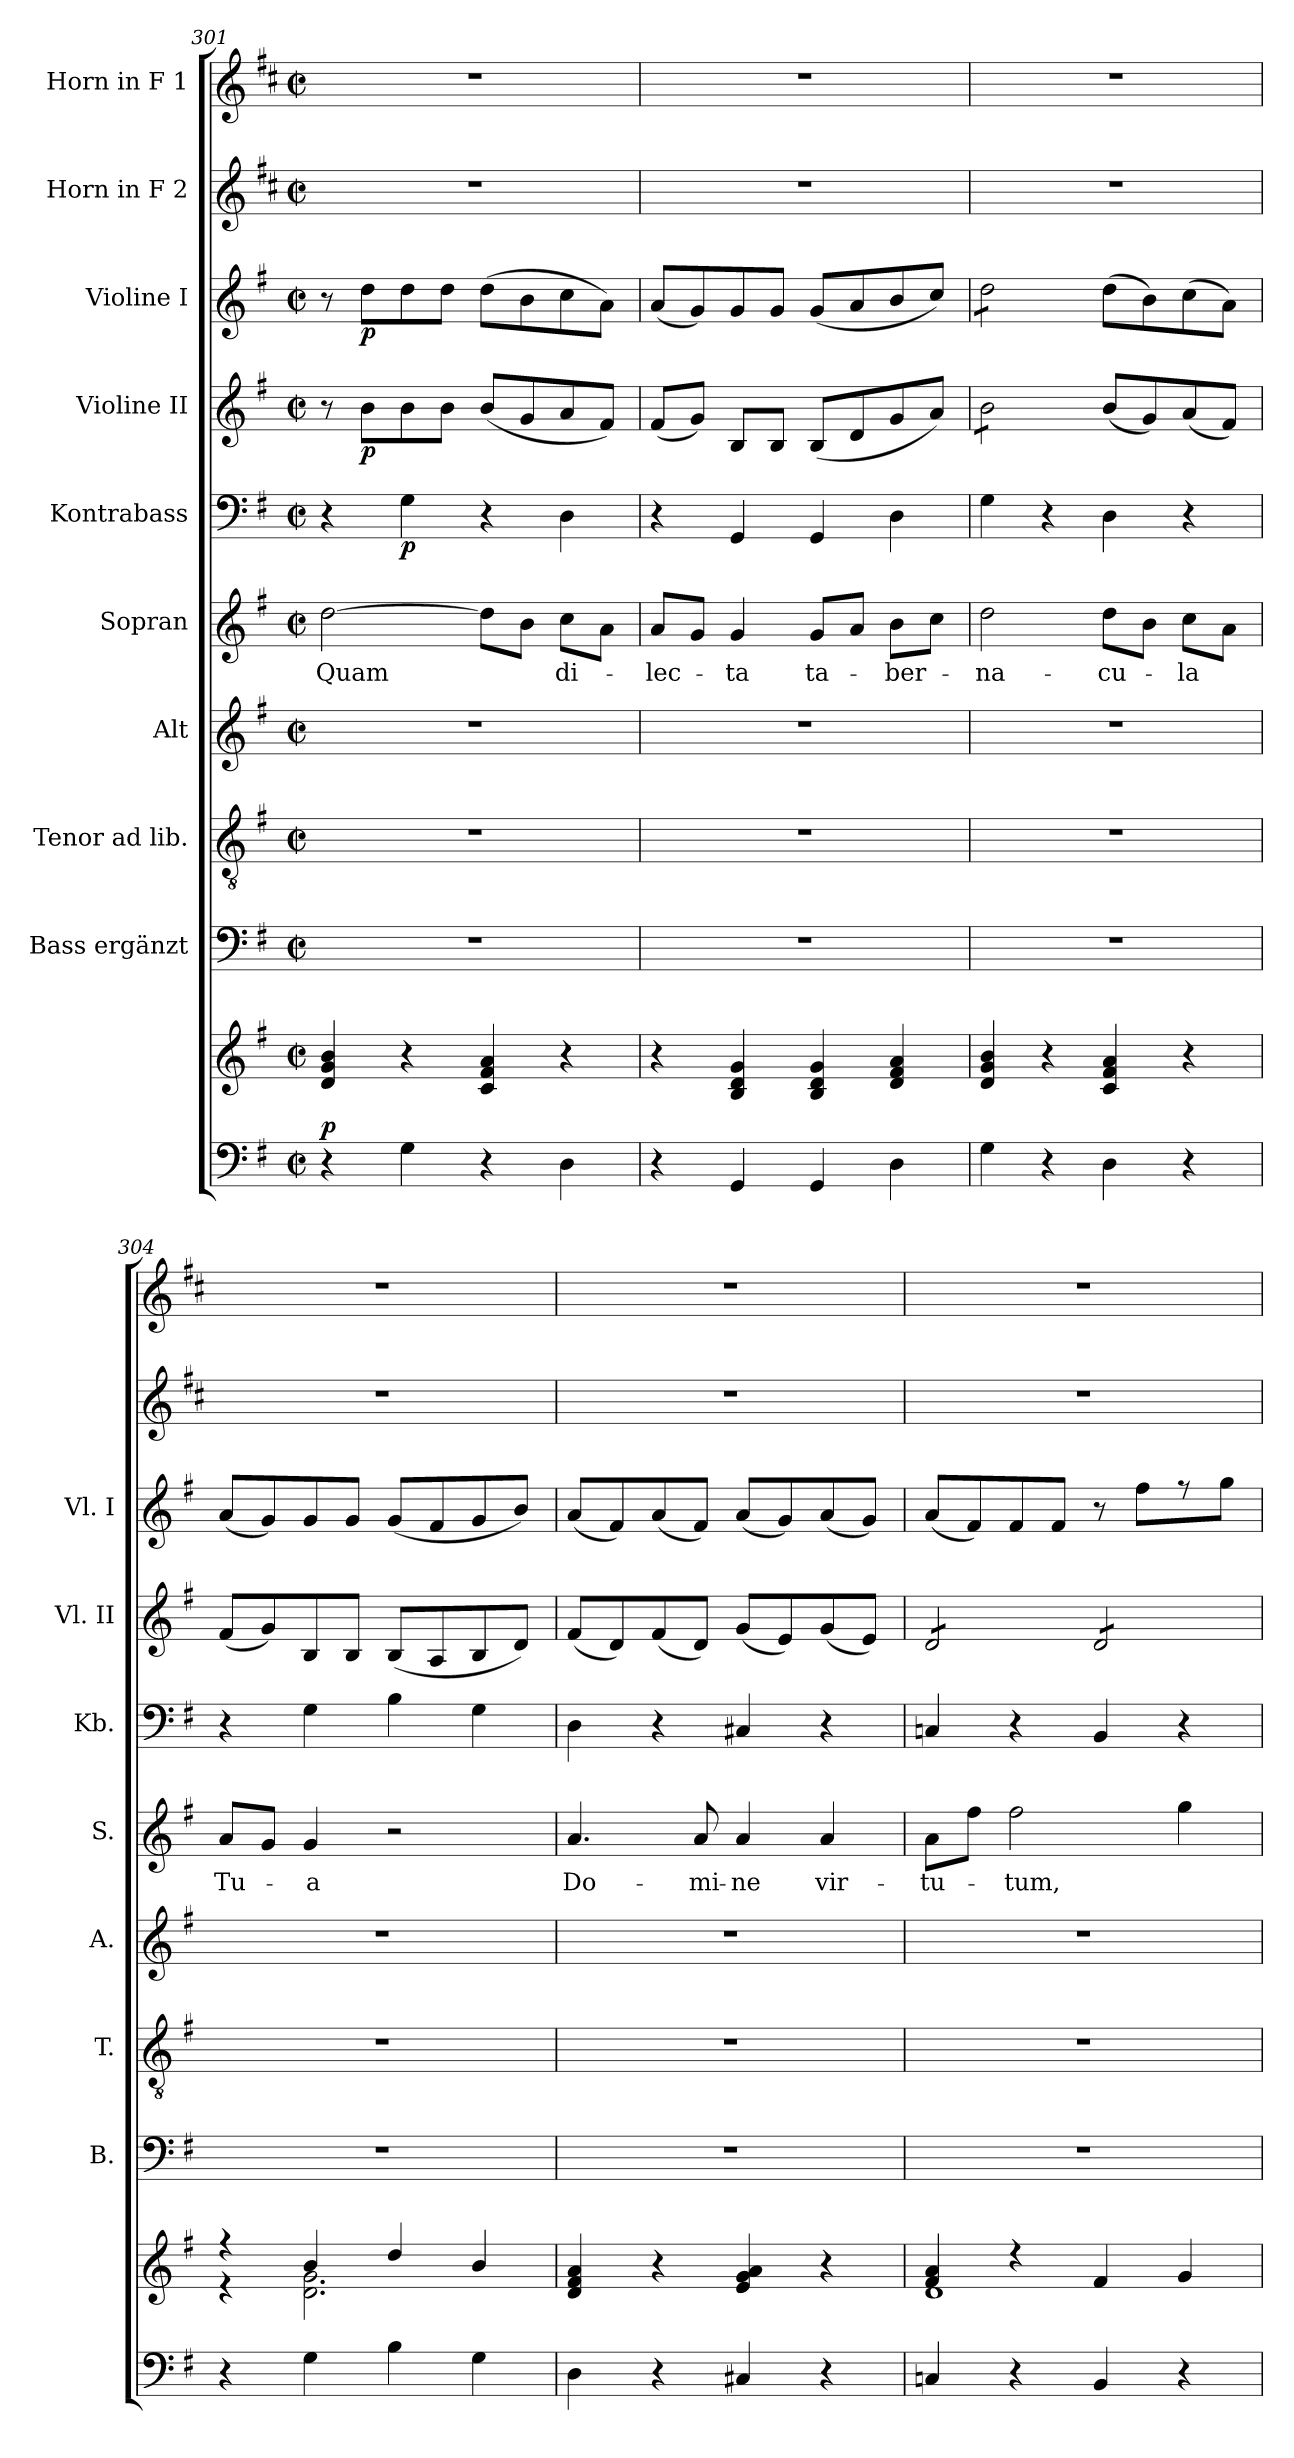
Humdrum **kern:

**kern	**kern	**dynam	**kern	**kern	**kern	**kern	**text	**kern	**dynam	**kern	**dynam	**kern	**dynam	**kern	**kern
*part10	*part10	*part10	*part9	*part8	*part7	*part6	*part6	*part5	*part5	*part4	*part4	*part3	*part3	*part2	*part1
*staff11	*staff10	*staff10/11	*staff9	*staff8	*staff7	*staff6	*staff6	*staff5	*staff5	*staff4	*staff4	*staff3	*staff3	*staff2	*staff1
*	*	*	*I"Bass ergänzt	*I"Tenor ad lib.	*I"Alt	*I"Sopran	*	*I"Kontrabass	*	*I"Violine II	*	*I"Violine I	*	*I"Horn in F 2	*I"Horn in F 1
*	*	*	*I'B.	*I'T.	*I'A.	*I'S.	*	*I'Kb.	*	*I'Vl. II	*	*I'Vl. I	*	*	*
!!LO:PB:g=z
*clefF4	*clefG2	*	*clefF4	*clefGv2	*clefG2	*clefG2	*	*clefF4	*	*clefG2	*	*clefG2	*	*clefG2	*clefG2
*	*	*	*	*	*	*	*	*ITrd7c12	*	*	*	*	*	*ITrd4c7	*ITrd4c7
*k[f#]	*k[f#]	*	*k[f#]	*k[f#]	*k[f#]	*k[f#]	*	*k[f#]	*	*k[f#]	*	*k[f#]	*	*k[f#]	*k[f#]
*G:	*G:	*	*G:	*G:	*G:	*G:	*	*G:	*	*G:	*	*G:	*	*G:	*G:
*M2/2	*M2/2	*	*M2/2	*M2/2	*M2/2	*M2/2	*	*M2/2	*	*M2/2	*	*M2/2	*	*M2/2	*M2/2
*met(c|)	*met(c|)	*	*met(c|)	*met(c|)	*met(c|)	*met(c|)	*	*met(c|)	*	*met(c|)	*	*met(c|)	*	*met(c|)	*met(c|)
=301	=301	=301	=301	=301	=301	=301	=301	=301	=301	=301	=301	=301	=301	=301	=301
!	!	!LO:DY:a=2	!	!	!	!	!LO:LY:b	!	!	!	!	!	!	!	!
4r	4d/ 4g/ 4b/	p	1r	1r	1r	[2dd\	Quam	4r	.	8r	.	8r	.	1r	1r
!	!	!	!	!	!	!	!	!	!	!	!LO:DY:b	!	!LO:DY:b	!	!
.	.	.	.	.	.	.	.	.	.	8b\L	p	8dd\L	p	.	.
!	!	!	!	!	!	!	!	!	!LO:DY:b	!	!	!	!	!	!
4G\	4r	.	.	.	.	.	.	4GG\	p	8b\	.	8dd\	.	.	.
.	.	.	.	.	.	.	.	.	.	8b\J	.	8dd\J	.	.	.
4r	4c/ 4f#/ 4a/	.	.	.	.	8dd\L]	.	4r	.	(<8b/L	.	(>8dd\L	.	.	.
.	.	.	.	.	.	8b\J	.	.	.	8g/	.	8b\	.	.	.
!	!	!	!	!	!	!	!LO:LY:b	!	!	!	!	!	!	!	!
4D\	4r	.	.	.	.	8cc\L	di-	4DD\	.	8a/	.	8cc\	.	.	.
.	.	.	.	.	.	8a\J	.	.	.	8f#/J)	.	8a\J)	.	.	.
=302	=302	=302	=302	=302	=302	=302	=302	=302	=302	=302	=302	=302	=302	=302	=302
!	!	!	!	!	!	!	!LO:LY:b	!	!	!	!	!	!	!	!
4r	4r	.	1r	1r	1r	8a/L	-lec-	4r	.	(<8f#/L	.	(<8a/L	.	1r	1r
.	.	.	.	.	.	8g/J	.	.	.	8g/J)	.	8g/)	.	.	.
!	!	!	!	!	!	!	!LO:LY:b	!	!	!	!	!	!	!	!
4GG/	4B/ 4d/ 4g/	.	.	.	.	4g/	-ta	4GGG/	.	8B/L	.	8g/	.	.	.
.	.	.	.	.	.	.	.	.	.	8B/J	.	8g/J	.	.	.
!	!	!	!	!	!	!	!LO:LY:b	!	!	!	!	!	!	!	!
4GG/	4B/ 4d/ 4g/	.	.	.	.	8g/L	ta-	4GGG/	.	(<8B/L	.	(<8g/L	.	.	.
.	.	.	.	.	.	8a/J	.	.	.	8d/	.	8a/	.	.	.
!	!	!	!	!	!	!	!LO:LY:b	!	!	!	!	!	!	!	!
4D\	4d/ 4f#/ 4a/	.	.	.	.	8b\L	-ber-	4DD\	.	8g/	.	8b/	.	.	.
.	.	.	.	.	.	8cc\J	.	.	.	8a/J)	.	8cc/J)	.	.	.
=303	=303	=303	=303	=303	=303	=303	=303	=303	=303	=303	=303	=303	=303	=303	=303
!	!	!	!	!	!	!	!LO:LY:b	!	!	!	!	!	!	!	!
*	*	*	*	*	*	*	*	*	*	*tremolo	*	*	*	*	*
*	*	*	*	*	*	*	*	*	*	*	*	*tremolo	*	*	*
4G\	4d/ 4g/ 4b/	.	1r	1r	1r	2dd\	-na-	4GG\	.	8b\L	.	8dd\L	.	1r	1r
.	.	.	.	.	.	.	.	.	.	8b\	.	8dd\	.	.	.
4r	4r	.	.	.	.	.	.	4r	.	8b\	.	8dd\	.	.	.
.	.	.	.	.	.	.	.	.	.	8b\J	.	8dd\J	.	.	.
*	*	*	*	*	*	*	*	*	*	*	*	*Xtremolo	*	*	*
*	*	*	*	*	*	*	*	*	*	*Xtremolo	*	*	*	*	*
!	!	!	!	!	!	!	!LO:LY:b	!	!	!	!	!	!	!	!
4D\	4c/ 4f#/ 4a/	.	.	.	.	8dd\L	-cu-	4DD\	.	(<8b/L	.	(>8dd\L	.	.	.
.	.	.	.	.	.	8b\J	.	.	.	8g/)	.	8b\)	.	.	.
!	!	!	!	!	!	!	!LO:LY:b	!	!	!	!	!	!	!	!
4r	4r	.	.	.	.	8cc\L	-la	4r	.	(<8a/	.	(>8cc\	.	.	.
.	.	.	.	.	.	8a\J	.	.	.	8f#/J)	.	8a\J)	.	.	.
=304	=304	=304	=304	=304	=304	=304	=304	=304	=304	=304	=304	=304	=304	=304	=304
*	*^	*	*	*	*	*	*	*	*	*	*	*	*	*	*
!	!	!	!	!	!	!	!	!LO:LY:b	!	!	!	!	!	!	!	!
4r	4r	4r	.	1r	1r	1r	8a/L	Tu-	4r	.	(<8f#/L	.	(<8a/L	.	1r	1r
.	.	.	.	.	.	.	8g/J	.	.	.	8g/)	.	8g/)	.	.	.
!	!	!	!	!	!	!	!	!LO:LY:b	!	!	!	!	!	!	!	!
4G\	4b/	2.d\ 2.g\	.	.	.	.	4g/	-a	4GG\	.	8B/	.	8g/	.	.	.
.	.	.	.	.	.	.	.	.	.	.	8B/J	.	8g/J	.	.	.
4B\	4dd/	.	.	.	.	.	2r	.	4BB\	.	(<8B/L	.	(<8g/L	.	.	.
.	.	.	.	.	.	.	.	.	.	.	8A/	.	8f#/	.	.	.
4G\	4b/	.	.	.	.	.	.	.	4GG\	.	8B/	.	8g/	.	.	.
.	.	.	.	.	.	.	.	.	.	.	8d/J)	.	8b/J)	.	.	.
*	*v	*v	*	*	*	*	*	*	*	*	*	*	*	*	*	*
!!LO:PB:g=z
=305	=305	=305	=305	=305	=305	=305	=305	=305	=305	=305	=305	=305	=305	=305	=305
!	!	!	!	!	!	!	!LO:LY:b	!	!	!	!	!	!	!	!
4D\	4d/ 4f#/ 4a/	.	1r	1r	1r	4.a/	Do-	4DD\	.	(<8f#/L	.	(<8a/L	.	1r	1r
.	.	.	.	.	.	.	.	.	.	8d/)	.	8f#/)	.	.	.
4r	4r	.	.	.	.	.	.	4r	.	(<8f#/	.	(<8a/	.	.	.
!	!	!	!	!	!	!	!LO:LY:b	!	!	!	!	!	!	!	!
.	.	.	.	.	.	8a/	-mi-	.	.	8d/J)	.	8f#/J)	.	.	.
!	!	!	!	!	!	!	!LO:LY:b	!	!	!	!	!	!	!	!
4C#X/	4e/ 4g/ 4a/	.	.	.	.	4a/	-ne	4CC#X/	.	(<8g/L	.	(<8a/L	.	.	.
.	.	.	.	.	.	.	.	.	.	8e/)	.	8g/)	.	.	.
!	!	!	!	!	!	!	!LO:LY:b	!	!	!	!	!	!	!	!
4r	4r	.	.	.	.	4a/	vir-	4r	.	(<8g/	.	(<8a/	.	.	.
.	.	.	.	.	.	.	.	.	.	8e/J)	.	8g/J)	.	.	.
=306	=306	=306	=306	=306	=306	=306	=306	=306	=306	=306	=306	=306	=306	=306	=306
*	*^	*	*	*	*	*	*	*	*	*	*	*	*	*	*
!	!	!	!	!	!	!	!	!LO:LY:b	!	!	!	!	!	!	!	!
*	*	*	*	*	*	*	*	*	*	*	*tremolo	*	*	*	*	*
4Cn/	4f#/ 4a/	1d	.	1r	1r	1r	8a\L	-tu-	4CCn/	.	8d/L	.	(<8a/L	.	1r	1r
.	.	.	.	.	.	.	8ff#\J	.	.	.	8d/	.	8f#/)	.	.	.
!	!	!	!	!	!	!	!	!LO:LY:b	!	!	!	!	!	!	!	!
4r	4r	.	.	.	.	.	2ff#\	-tum,	4r	.	8d/	.	8f#/	.	.	.
.	.	.	.	.	.	.	.	.	.	.	8d/J	.	8f#/J	.	.	.
4BB/	4f#/	.	.	.	.	.	.	.	4BBB/	.	8d/L	.	8r	.	.	.
.	.	.	.	.	.	.	.	.	.	.	8d/	.	8ff#\L	.	.	.
4r	4g/	.	.	.	.	.	4gg\	.	4r	.	8d/	.	8r	.	.	.
.	.	.	.	.	.	.	.	.	.	.	8d/J	.	8gg\J	.	.	.
*	*	*	*	*	*	*	*	*	*	*	*Xtremolo	*	*	*	*	*
*	*v	*v	*	*	*	*	*	*	*	*	*	*	*	*	*	*
=	=	=	=	=	=	=	=	=	=	=	=	=	=	=	=
*-	*-	*-	*-	*-	*-	*-	*-	*-	*-	*-	*-	*-	*-	*-	*-
